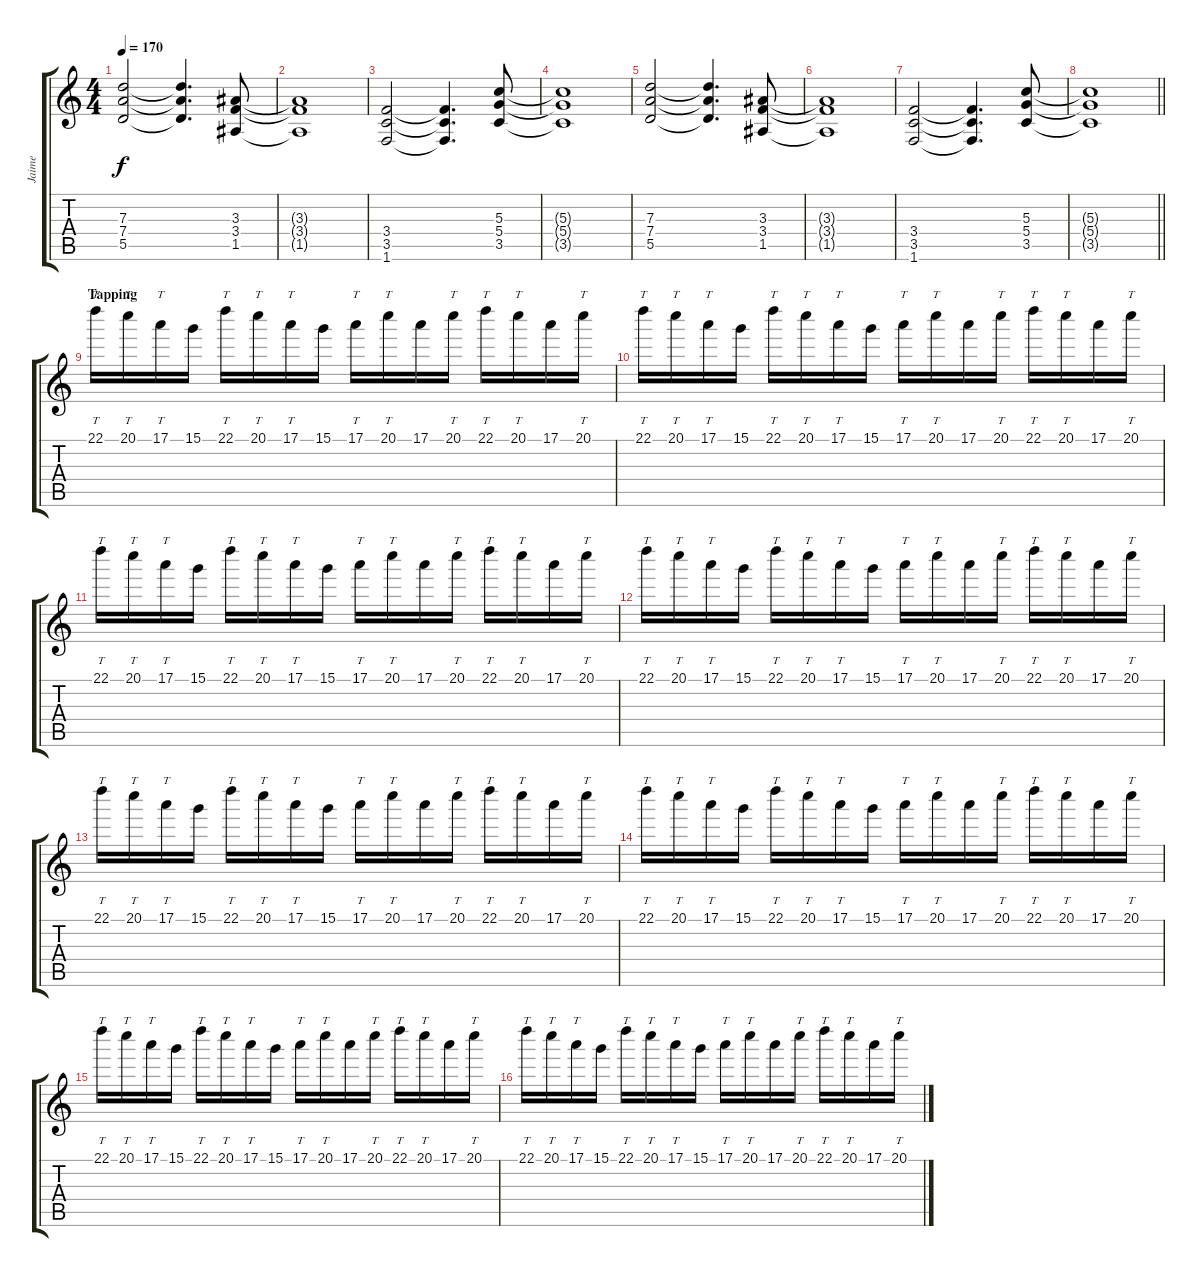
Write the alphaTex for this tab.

\track ("Jaime" "Jaime") {instrument overdrivenguitar}
\staff {score tabs}
\tuning (E4 B3 G3 D3 A2 E2) {hide}
\ts (4 4)
\tempo 170
\clef g2
\ks c
(7.3 7.4 5.5).2{dy f} (7.3{t} 7.4{t} 5.5{t}).4{d} (3.3 3.4 1.5).8 |
(3.3{t} 3.4{t} 1.5{t}).1 |
(3.4 3.5 1.6).2 (3.4{t} 3.5{t} 1.6{t}).4{d} (5.3 5.4 3.5).8 |
(5.3{t} 5.4{t} 3.5{t}).1 |
(7.3 7.4 5.5).2 (7.3{t} 7.4{t} 5.5{t}).4{d} (3.3 3.4 1.5).8 |
(3.3{t} 3.4{t} 1.5{t}).1 |
(3.4 3.5 1.6).2 (3.4{t} 3.5{t} 1.6{t}).4{d} (5.3 5.4 3.5).8 |
\barLineRight lightlight
(5.3{t} 5.4{t} 3.5{t}).1 |
\section ("" "Tapping")
22.1.16{tt} 20.1.16{tt} 17.1.16{tt} 15.1.16 22.1.16{tt} 20.1.16{tt} 17.1.16{tt} 15.1.16 17.1.16{tt} 20.1.16{tt} 17.1.16 20.1.16{tt} 22.1.16{tt} 20.1.16{tt} 17.1.16 20.1.16{tt} |
22.1.16{tt} 20.1.16{tt} 17.1.16{tt} 15.1.16 22.1.16{tt} 20.1.16{tt} 17.1.16{tt} 15.1.16 17.1.16{tt} 20.1.16{tt} 17.1.16 20.1.16{tt} 22.1.16{tt} 20.1.16{tt} 17.1.16 20.1.16{tt} |
22.1.16{tt} 20.1.16{tt} 17.1.16{tt} 15.1.16 22.1.16{tt} 20.1.16{tt} 17.1.16{tt} 15.1.16 17.1.16{tt} 20.1.16{tt} 17.1.16 20.1.16{tt} 22.1.16{tt} 20.1.16{tt} 17.1.16 20.1.16{tt} |
22.1.16{tt} 20.1.16{tt} 17.1.16{tt} 15.1.16 22.1.16{tt} 20.1.16{tt} 17.1.16{tt} 15.1.16 17.1.16{tt} 20.1.16{tt} 17.1.16 20.1.16{tt} 22.1.16{tt} 20.1.16{tt} 17.1.16 20.1.16{tt} |
22.1.16{tt} 20.1.16{tt} 17.1.16{tt} 15.1.16 22.1.16{tt} 20.1.16{tt} 17.1.16{tt} 15.1.16 17.1.16{tt} 20.1.16{tt} 17.1.16 20.1.16{tt} 22.1.16{tt} 20.1.16{tt} 17.1.16 20.1.16{tt} |
22.1.16{tt} 20.1.16{tt} 17.1.16{tt} 15.1.16 22.1.16{tt} 20.1.16{tt} 17.1.16{tt} 15.1.16 17.1.16{tt} 20.1.16{tt} 17.1.16 20.1.16{tt} 22.1.16{tt} 20.1.16{tt} 17.1.16 20.1.16{tt} |
22.1.16{tt} 20.1.16{tt} 17.1.16{tt} 15.1.16 22.1.16{tt} 20.1.16{tt} 17.1.16{tt} 15.1.16 17.1.16{tt} 20.1.16{tt} 17.1.16 20.1.16{tt} 22.1.16{tt} 20.1.16{tt} 17.1.16 20.1.16{tt} |
22.1.16{tt} 20.1.16{tt} 17.1.16{tt} 15.1.16 22.1.16{tt} 20.1.16{tt} 17.1.16{tt} 15.1.16 17.1.16{tt} 20.1.16{tt} 17.1.16 20.1.16{tt} 22.1.16{tt} 20.1.16{tt} 17.1.16 20.1.16{tt}
